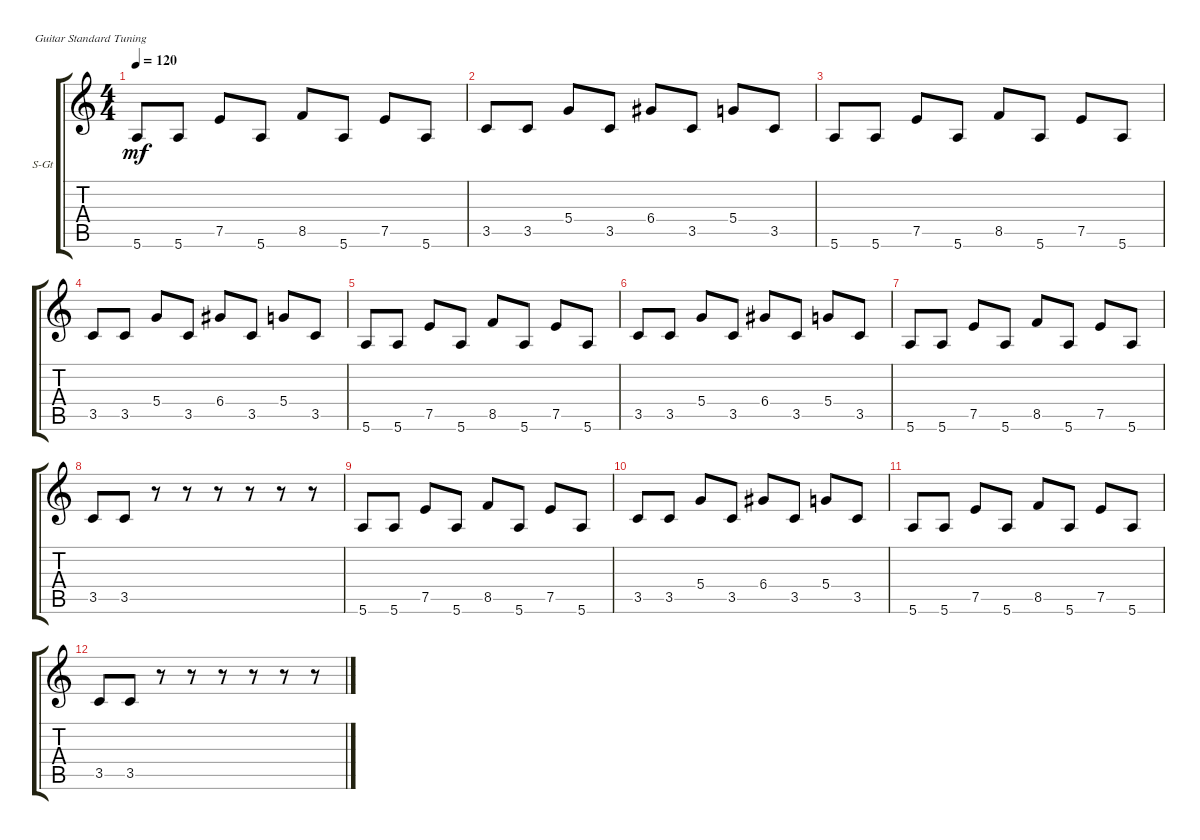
\defaultSystemsLayout 4
\bracketExtendMode groupsimilarinstruments
\firstSystemTrackNameOrientation horizontal
\otherSystemsTrackNameOrientation horizontal
\track ("Steel Guitar" "S-Gt") {instrument acousticguitarsteel}
\staff {score tabs}
\tuning (E4 B3 G3 D3 A2 E2)
\ts (4 4)
\tempo 120
\clef g2
\ks c
5.6.8{dy mf instrument acousticguitarsteel} 5.6.8 7.5.8 5.6.8 8.5.8 5.6.8 7.5.8 5.6.8 |
3.5.8 3.5.8 5.4.8 3.5.8 6.4.8 3.5.8 5.4.8 3.5.8 |
5.6.8 5.6.8 7.5.8 5.6.8 8.5.8 5.6.8 7.5.8 5.6.8 |
3.5.8 3.5.8 5.4.8 3.5.8 6.4.8 3.5.8 5.4.8 3.5.8 |
5.6.8 5.6.8 7.5.8 5.6.8 8.5.8 5.6.8 7.5.8 5.6.8 |
3.5.8 3.5.8 5.4.8 3.5.8 6.4.8 3.5.8 5.4.8 3.5.8 |
5.6.8 5.6.8 7.5.8 5.6.8 8.5.8 5.6.8 7.5.8 5.6.8 |
3.5.8 3.5.8 r.8 r.8 r.8 r.8 r.8 r.8 |
5.6.8 5.6.8 7.5.8 5.6.8 8.5.8 5.6.8 7.5.8 5.6.8 |
3.5.8 3.5.8 5.4.8 3.5.8 6.4.8 3.5.8 5.4.8 3.5.8 |
5.6.8 5.6.8 7.5.8 5.6.8 8.5.8 5.6.8 7.5.8 5.6.8 |
3.5.8 3.5.8 r.8 r.8 r.8 r.8 r.8 r.8
